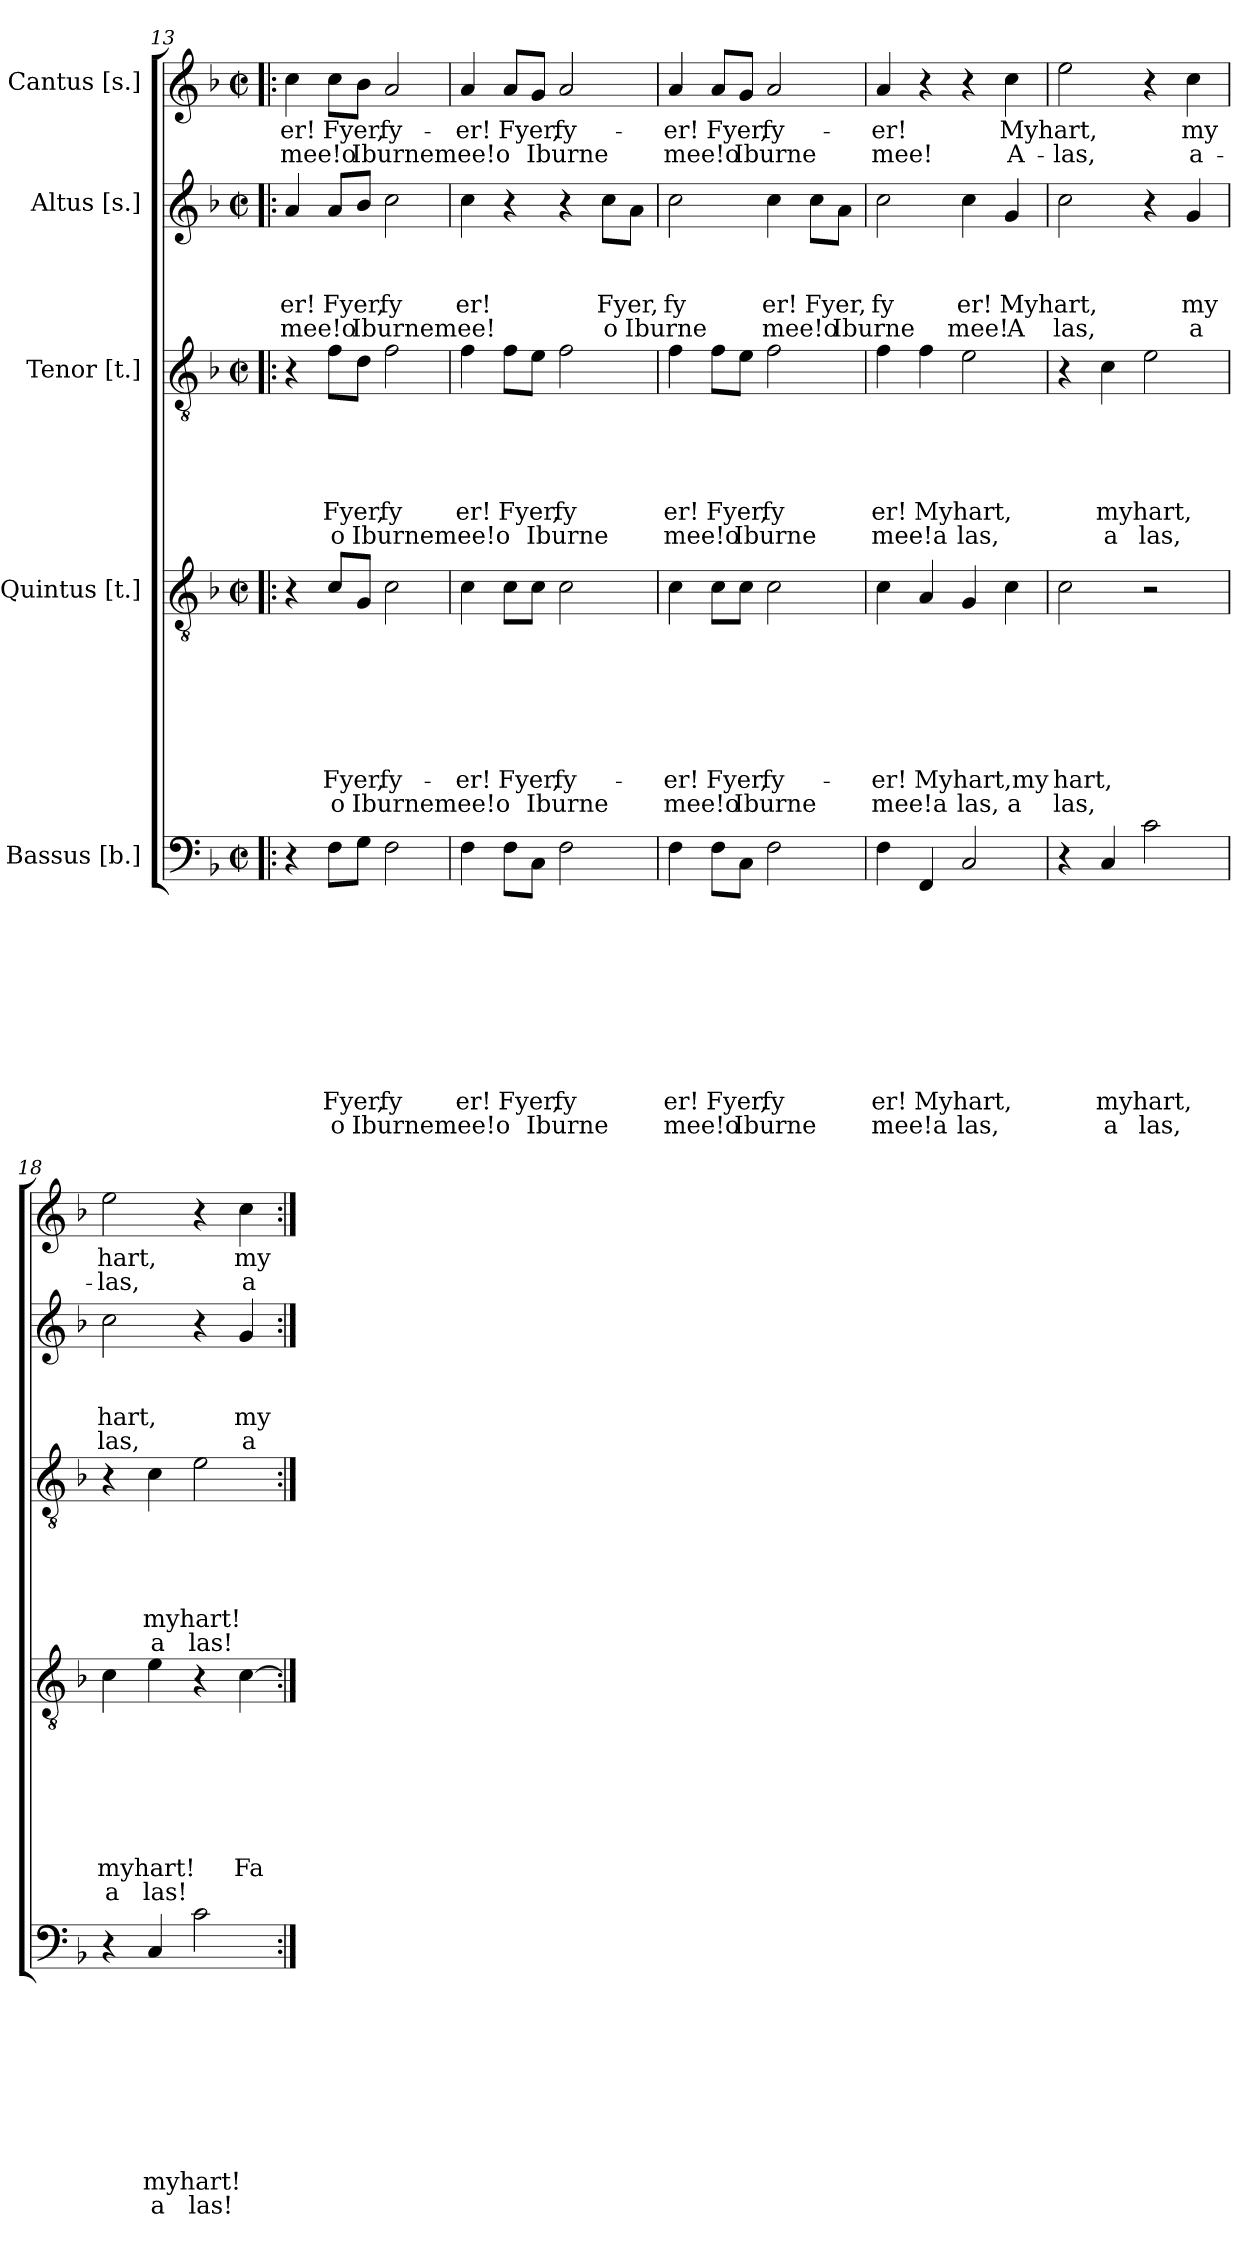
**kern	**text	**text	**text	**text	**text	**text	**text	**text	**text	**text	**kern	**text	**text	**text	**text	**text	**text	**text	**text	**kern	**text	**text	**text	**text	**text	**text	**kern	**text	**text	**text	**text	**kern	**text	**text
*part5	*part5	*part5	*part5	*part5	*part5	*part5	*part5	*part5	*part5	*part5	*part4	*part4	*part4	*part4	*part4	*part4	*part4	*part4	*part4	*part3	*part3	*part3	*part3	*part3	*part3	*part3	*part2	*part2	*part2	*part2	*part2	*part1	*part1	*part1
*staff5	*staff5	*staff5	*staff5	*staff5	*staff5	*staff5	*staff5	*staff5	*staff5	*staff5	*staff4	*staff4	*staff4	*staff4	*staff4	*staff4	*staff4	*staff4	*staff4	*staff3	*staff3	*staff3	*staff3	*staff3	*staff3	*staff3	*staff2	*staff2	*staff2	*staff2	*staff2	*staff1	*staff1	*staff1
*I"Bassus [b.]	*	*	*	*	*	*	*	*	*	*	*I"Quintus [t.]	*	*	*	*	*	*	*	*	*I"Tenor [t.]	*	*	*	*	*	*	*I"Altus [s.]	*	*	*	*	*I"Cantus [s.]	*	*
!!LO:PB:g=z
*clefF4	*	*	*	*	*	*	*	*	*	*	*clefGv2	*	*	*	*	*	*	*	*	*clefGv2	*	*	*	*	*	*	*clefG2	*	*	*	*	*clefG2	*	*
*k[b-]	*	*	*	*	*	*	*	*	*	*	*k[b-]	*	*	*	*	*	*	*	*	*k[b-]	*	*	*	*	*	*	*k[b-]	*	*	*	*	*k[b-]	*	*
*F:	*	*	*	*	*	*	*	*	*	*	*F:	*	*	*	*	*	*	*	*	*F:	*	*	*	*	*	*	*F:	*	*	*	*	*F:	*	*
*M2/2	*	*	*	*	*	*	*	*	*	*	*M2/2	*	*	*	*	*	*	*	*	*M2/2	*	*	*	*	*	*	*M2/2	*	*	*	*	*M2/2	*	*
*met(c|)	*	*	*	*	*	*	*	*	*	*	*met(c|)	*	*	*	*	*	*	*	*	*met(c|)	*	*	*	*	*	*	*met(c|)	*	*	*	*	*met(c|)	*	*
=13!|:	=13!|:	=13!|:	=13!|:	=13!|:	=13!|:	=13!|:	=13!|:	=13!|:	=13!|:	=13!|:	=13!|:	=13!|:	=13!|:	=13!|:	=13!|:	=13!|:	=13!|:	=13!|:	=13!|:	=13!|:	=13!|:	=13!|:	=13!|:	=13!|:	=13!|:	=13!|:	=13!|:	=13!|:	=13!|:	=13!|:	=13!|:	=13!|:	=13!|:	=13!|:
!	!	!	!	!	!	!	!	!	!	!	!	!	!	!	!	!	!	!	!	!	!	!	!	!	!	!	!	!	!	!LO:LY:b	!LO:LY:b	!	!LO:LY:b	!LO:LY:b
4r	.	.	.	.	.	.	.	.	.	.	4r	.	.	.	.	.	.	.	.	4r	.	.	.	.	.	.	4a/	.	.	er!	-mee!o	4cc\	er!	-mee!o
!	!	!	!	!	!	!	!	!	!LO:LY:b	!LO:LY:b	!	!	!	!	!	!	!	!LO:LY:b	!LO:LY:b	!	!	!	!	!	!LO:LY:b	!LO:LY:b	!	!	!	!LO:LY:b	!	!	!LO:LY:b	!
8F\L	.	.	.	.	.	.	.	.	Fyer,	o	8c/L	.	.	.	.	.	.	Fyer,	o	8f\L	.	.	.	.	Fyer,	o	8a/L	.	.	Fyer,	.	8cc\L	Fyer,	.
!	!	!	!	!	!	!	!	!	!	!LO:LY:b	!	!	!	!	!	!	!	!	!LO:LY:b	!	!	!	!	!	!	!LO:LY:b	!	!	!	!	!LO:LY:b	!	!	!LO:LY:b
8G\J	.	.	.	.	.	.	.	.	.	Iburnemee!o	8G/J	.	.	.	.	.	.	.	Iburnemee!o	8d\J	.	.	.	.	.	Iburnemee!o	8b-/J	.	.	.	Iburnemee!	8b-\J	.	Iburnemee!o
!	!	!	!	!	!	!	!	!	!LO:LY:b	!	!	!	!	!	!	!	!	!LO:LY:b	!	!	!	!	!	!	!LO:LY:b	!	!	!	!	!LO:LY:b	!	!	!LO:LY:b	!
2F\	.	.	.	.	.	.	.	.	fy	.	2c\	.	.	.	.	.	.	fy-	.	2f\	.	.	.	.	fy	.	2cc\	.	.	fy	.	2a/	fy-	.
=14	=14	=14	=14	=14	=14	=14	=14	=14	=14	=14	=14	=14	=14	=14	=14	=14	=14	=14	=14	=14	=14	=14	=14	=14	=14	=14	=14	=14	=14	=14	=14	=14	=14	=14
!	!	!	!	!	!	!	!	!	!LO:LY:b	!	!	!	!	!	!	!	!	!LO:LY:b	!	!	!	!	!	!	!LO:LY:b	!	!	!	!	!LO:LY:b	!	!	!LO:LY:b	!
4F\	.	.	.	.	.	.	.	.	er!	.	4c\	.	.	.	.	.	.	-er!	.	4f\	.	.	.	.	er!	.	4cc\	.	.	er!	.	4a/	-er!	.
!	!	!	!	!	!	!	!	!	!LO:LY:b	!	!	!	!	!	!	!	!	!LO:LY:b	!	!	!	!	!	!	!LO:LY:b	!	!	!	!	!	!	!	!LO:LY:b	!
8F\L	.	.	.	.	.	.	.	.	Fyer,	.	8c\L	.	.	.	.	.	.	Fyer,	.	8f\L	.	.	.	.	Fyer,	.	4r	.	.	.	.	8a/L	Fyer,	.
!	!	!	!	!	!	!	!	!	!	!LO:LY:b	!	!	!	!	!	!	!	!	!LO:LY:b	!	!	!	!	!	!	!LO:LY:b	!	!	!	!	!	!	!	!LO:LY:b
8C\J	.	.	.	.	.	.	.	.	.	Iburne	8c\J	.	.	.	.	.	.	.	Iburne	8e\J	.	.	.	.	.	Iburne	.	.	.	.	.	8g/J	.	Iburne
!	!	!	!	!	!	!	!	!	!LO:LY:b	!	!	!	!	!	!	!	!	!LO:LY:b	!	!	!	!	!	!	!LO:LY:b	!	!	!	!	!	!	!	!LO:LY:b	!
2F\	.	.	.	.	.	.	.	.	fy	.	2c\	.	.	.	.	.	.	fy-	.	2f\	.	.	.	.	fy	.	4r	.	.	.	.	2a/	fy-	.
!	!	!	!	!	!	!	!	!	!	!	!	!	!	!	!	!	!	!	!	!	!	!	!	!	!	!	!	!	!	!LO:LY:b	!LO:LY:b	!	!	!
.	.	.	.	.	.	.	.	.	.	.	.	.	.	.	.	.	.	.	.	.	.	.	.	.	.	.	8cc\L	.	.	Fyer,	o	.	.	.
!	!	!	!	!	!	!	!	!	!	!	!	!	!	!	!	!	!	!	!	!	!	!	!	!	!	!	!	!	!	!	!LO:LY:b	!	!	!
.	.	.	.	.	.	.	.	.	.	.	.	.	.	.	.	.	.	.	.	.	.	.	.	.	.	.	8a\J	.	.	.	Iburne	.	.	.
=15	=15	=15	=15	=15	=15	=15	=15	=15	=15	=15	=15	=15	=15	=15	=15	=15	=15	=15	=15	=15	=15	=15	=15	=15	=15	=15	=15	=15	=15	=15	=15	=15	=15	=15
!	!	!	!	!	!	!	!	!	!LO:LY:b	!LO:LY:b	!	!	!	!	!	!	!	!LO:LY:b	!LO:LY:b	!	!	!	!	!	!LO:LY:b	!LO:LY:b	!	!	!	!LO:LY:b	!	!	!LO:LY:b	!LO:LY:b
4F\	.	.	.	.	.	.	.	.	er!	mee!o	4c\	.	.	.	.	.	.	-er!	mee!o	4f\	.	.	.	.	er!	mee!o	2cc\	.	.	fy	.	4a/	-er!	mee!o
!	!	!	!	!	!	!	!	!	!LO:LY:b	!	!	!	!	!	!	!	!	!LO:LY:b	!	!	!	!	!	!	!LO:LY:b	!	!	!	!	!	!	!	!LO:LY:b	!
8F\L	.	.	.	.	.	.	.	.	Fyer,	.	8c\L	.	.	.	.	.	.	Fyer,	.	8f\L	.	.	.	.	Fyer,	.	.	.	.	.	.	8a/L	Fyer,	.
!	!	!	!	!	!	!	!	!	!	!LO:LY:b	!	!	!	!	!	!	!	!	!LO:LY:b	!	!	!	!	!	!	!LO:LY:b	!	!	!	!	!	!	!	!LO:LY:b
8C\J	.	.	.	.	.	.	.	.	.	Iburne	8c\J	.	.	.	.	.	.	.	Iburne	8e\J	.	.	.	.	.	Iburne	.	.	.	.	.	8g/J	.	Iburne
!	!	!	!	!	!	!	!	!	!LO:LY:b	!	!	!	!	!	!	!	!	!LO:LY:b	!	!	!	!	!	!	!LO:LY:b	!	!	!	!	!LO:LY:b	!LO:LY:b	!	!LO:LY:b	!
2F\	.	.	.	.	.	.	.	.	fy	.	2c\	.	.	.	.	.	.	fy-	.	2f\	.	.	.	.	fy	.	4cc\	.	.	er!	mee!o	2a/	fy-	.
!	!	!	!	!	!	!	!	!	!	!	!	!	!	!	!	!	!	!	!	!	!	!	!	!	!	!	!	!	!	!LO:LY:b	!	!	!	!
.	.	.	.	.	.	.	.	.	.	.	.	.	.	.	.	.	.	.	.	.	.	.	.	.	.	.	8cc\L	.	.	Fyer,	.	.	.	.
!	!	!	!	!	!	!	!	!	!	!	!	!	!	!	!	!	!	!	!	!	!	!	!	!	!	!	!	!	!	!	!LO:LY:b	!	!	!
.	.	.	.	.	.	.	.	.	.	.	.	.	.	.	.	.	.	.	.	.	.	.	.	.	.	.	8a\J	.	.	.	Iburne	.	.	.
=16	=16	=16	=16	=16	=16	=16	=16	=16	=16	=16	=16	=16	=16	=16	=16	=16	=16	=16	=16	=16	=16	=16	=16	=16	=16	=16	=16	=16	=16	=16	=16	=16	=16	=16
!	!	!	!	!	!	!	!	!	!LO:LY:b	!LO:LY:b	!	!	!	!	!	!	!	!LO:LY:b	!LO:LY:b	!	!	!	!	!	!LO:LY:b	!LO:LY:b	!	!	!	!LO:LY:b	!	!	!LO:LY:b	!LO:LY:b
4F\	.	.	.	.	.	.	.	.	er!	mee!a	4c\	.	.	.	.	.	.	-er!	mee!a	4f\	.	.	.	.	er!	mee!a	2cc\	.	.	fy	.	4a/	-er!	mee!
!	!	!	!	!	!	!	!	!	!LO:LY:b	!	!	!	!	!	!	!	!	!LO:LY:b	!	!	!	!	!	!	!LO:LY:b	!	!	!	!	!	!	!	!	!
4FF/	.	.	.	.	.	.	.	.	Myhart,	.	4A/	.	.	.	.	.	.	Myhart,my	.	4f\	.	.	.	.	Myhart,	.	.	.	.	.	.	4r	.	.
!	!	!	!	!	!	!	!	!	!	!LO:LY:b	!	!	!	!	!	!	!	!	!LO:LY:b	!	!	!	!	!	!	!LO:LY:b	!	!	!	!LO:LY:b	!LO:LY:b	!	!	!
2C/	.	.	.	.	.	.	.	.	.	las,	4G/	.	.	.	.	.	.	.	las,	2e\	.	.	.	.	.	las,	4cc\	.	.	er!	mee!	4r	.	.
!	!	!	!	!	!	!	!	!	!	!	!	!	!	!	!	!	!	!	!LO:LY:b	!	!	!	!	!	!	!	!	!	!	!LO:LY:b	!LO:LY:b	!	!LO:LY:b	!LO:LY:b
.	.	.	.	.	.	.	.	.	.	.	4c\	.	.	.	.	.	.	.	a	.	.	.	.	.	.	.	4g/	.	.	Myhart,	A	4cc\	Myhart,	A-
=17	=17	=17	=17	=17	=17	=17	=17	=17	=17	=17	=17	=17	=17	=17	=17	=17	=17	=17	=17	=17	=17	=17	=17	=17	=17	=17	=17	=17	=17	=17	=17	=17	=17	=17
!	!	!	!	!	!	!	!	!	!	!	!	!	!	!	!	!	!	!LO:LY:b	!LO:LY:b	!	!	!	!	!	!	!	!	!	!	!	!LO:LY:b	!	!	!LO:LY:b
4r	.	.	.	.	.	.	.	.	.	.	2c\	.	.	.	.	.	.	hart,	las,	4r	.	.	.	.	.	.	2cc\	.	.	.	las,	2ee\	.	-las,
!	!	!	!	!	!	!	!	!	!LO:LY:b	!LO:LY:b	!	!	!	!	!	!	!	!	!	!	!	!	!	!	!LO:LY:b	!LO:LY:b	!	!	!	!	!	!	!	!
4C/	.	.	.	.	.	.	.	.	myhart,	a	.	.	.	.	.	.	.	.	.	4c\	.	.	.	.	myhart,	a	.	.	.	.	.	.	.	.
!	!	!	!	!	!	!	!	!	!	!LO:LY:b	!	!	!	!	!	!	!	!	!	!	!	!	!	!	!	!LO:LY:b	!	!	!	!	!	!	!	!
2c\	.	.	.	.	.	.	.	.	.	las,	2r	.	.	.	.	.	.	.	.	2e\	.	.	.	.	.	las,	4r	.	.	.	.	4r	.	.
!	!	!	!	!	!	!	!	!	!	!	!	!	!	!	!	!	!	!	!	!	!	!	!	!	!	!	!	!	!	!LO:LY:b	!LO:LY:b	!	!LO:LY:b	!LO:LY:b
.	.	.	.	.	.	.	.	.	.	.	.	.	.	.	.	.	.	.	.	.	.	.	.	.	.	.	4g/	.	.	my	a	4cc\	my	a-
=18	=18	=18	=18	=18	=18	=18	=18	=18	=18	=18	=18	=18	=18	=18	=18	=18	=18	=18	=18	=18	=18	=18	=18	=18	=18	=18	=18	=18	=18	=18	=18	=18	=18	=18
!	!	!	!	!	!	!	!	!	!	!	!	!	!	!	!	!	!	!LO:LY:b	!LO:LY:b	!	!	!	!	!	!	!	!	!	!	!LO:LY:b	!LO:LY:b	!	!LO:LY:b	!LO:LY:b
4r	.	.	.	.	.	.	.	.	.	.	4c\	.	.	.	.	.	.	myhart!	a	4r	.	.	.	.	.	.	2cc\	.	.	hart,	las,	2ee\	hart,	-las,
!	!	!	!	!	!	!	!	!	!LO:LY:b	!LO:LY:b	!	!	!	!	!	!	!	!	!LO:LY:b	!	!	!	!	!	!LO:LY:b	!LO:LY:b	!	!	!	!	!	!	!	!
4C/	.	.	.	.	.	.	.	.	myhart!	a	4e\	.	.	.	.	.	.	.	las!	4c\	.	.	.	.	myhart!	a	.	.	.	.	.	.	.	.
!	!	!	!	!	!	!	!	!	!	!LO:LY:b	!	!	!	!	!	!	!	!	!	!	!	!	!	!	!	!LO:LY:b	!	!	!	!	!	!	!	!
2c\	.	.	.	.	.	.	.	.	.	las!	4r	.	.	.	.	.	.	.	.	2e\	.	.	.	.	.	las!	4r	.	.	.	.	4r	.	.
!	!	!	!	!	!	!	!	!	!	!	!	!	!	!	!	!	!	!LO:LY:b	!	!	!	!	!	!	!	!	!	!	!	!LO:LY:b	!LO:LY:b	!	!LO:LY:b	!LO:LY:b
.	.	.	.	.	.	.	.	.	.	.	[<4c\	.	.	.	.	.	.	Fa	.	.	.	.	.	.	.	.	4g/	.	.	my	a	4cc\	my	a-
=:|!	=:|!	=:|!	=:|!	=:|!	=:|!	=:|!	=:|!	=:|!	=:|!	=:|!	=:|!	=:|!	=:|!	=:|!	=:|!	=:|!	=:|!	=:|!	=:|!	=:|!	=:|!	=:|!	=:|!	=:|!	=:|!	=:|!	=:|!	=:|!	=:|!	=:|!	=:|!	=:|!	=:|!	=:|!
*-	*-	*-	*-	*-	*-	*-	*-	*-	*-	*-	*-	*-	*-	*-	*-	*-	*-	*-	*-	*-	*-	*-	*-	*-	*-	*-	*-	*-	*-	*-	*-	*-	*-	*-
